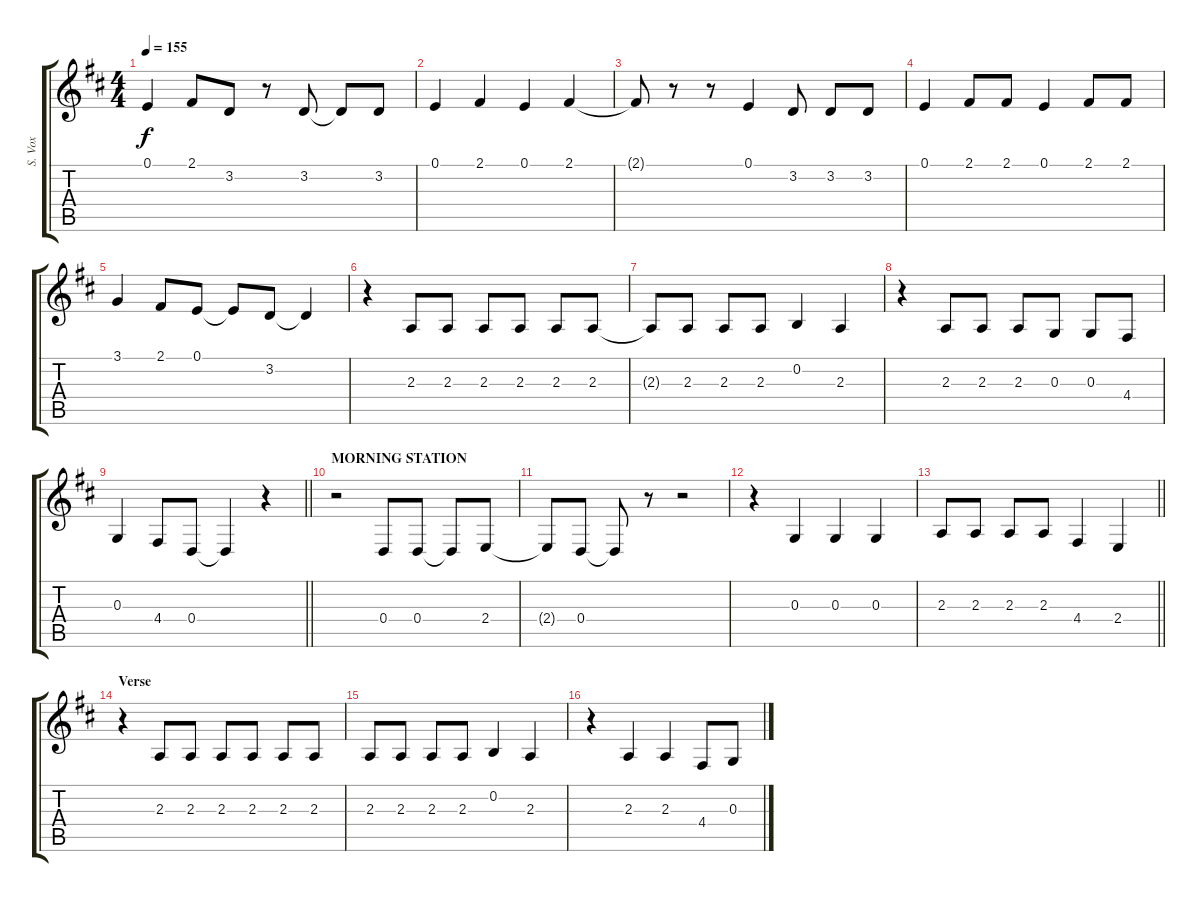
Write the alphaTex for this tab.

\track ("S. Vox" "S. Vox") {instrument tenorsax}
\staff {score tabs}
\tuning (E4 B3 G3 D3 A2 E2) {hide}
\ts (4 4)
\tempo 155
\clef g2
\ks d
0.1.4{dy f} 2.1.8 3.2.8 r.8 3.2.8 3.2{t}.8 3.2.8 |
0.1.4 2.1.4 0.1.4 2.1.4 |
2.1{t}.8 r.8 r.8 0.1.4 3.2.8 3.2.8 3.2.8 |
0.1.4 2.1.8 2.1.8 0.1.4 2.1.8 2.1.8 |
3.1.4 2.1.8 0.1.8 0.1{t}.8 3.2.8 3.2{t}.4 |
r.4 2.3.8 2.3.8 2.3.8 2.3.8 2.3.8 2.3.8 |
2.3{t}.8 2.3.8 2.3.8 2.3.8 0.2.4 2.3.4 |
r.4 2.3.8 2.3.8 2.3.8 0.3.8 0.3.8 4.4.8 |
\barLineRight lightlight
0.3.4 4.4.8 0.4.8 0.4{t}.4 r.4 |
\section ("" "MORNING STATION")
r.2 0.4.8 0.4.8 0.4{t}.8 2.4.8 |
2.4{t}.8 0.4.8 0.4{t}.8 r.8 r.2 |
r.4 0.3.4 0.3.4 0.3.4 |
\barLineRight lightlight
2.3.8 2.3.8 2.3.8 2.3.8 4.4.4 2.4.4 |
\section ("" "Verse")
r.4 2.3.8 2.3.8 2.3.8 2.3.8 2.3.8 2.3.8 |
2.3.8 2.3.8 2.3.8 2.3.8 0.2.4 2.3.4 |
r.4 2.3.4 2.3.4 4.4.8 0.3.8
